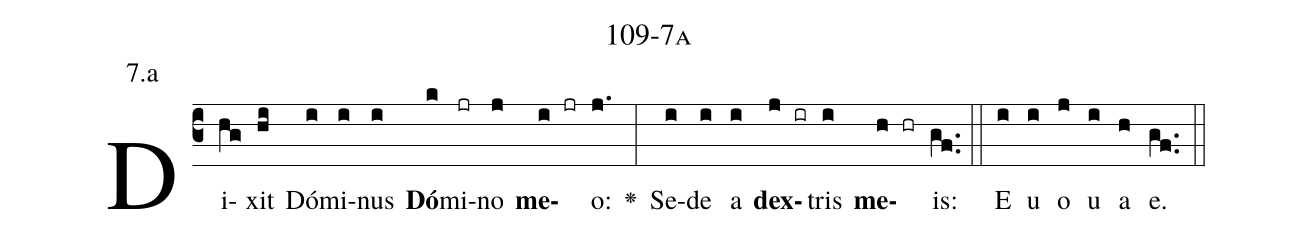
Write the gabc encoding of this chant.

name: 109-7a;
annotation: 7.a;
%%
(c3)Di(hg)xit(hi) Dó(i)mi(i)nus(i) <b>Dó</b>(k)mi(jr)no(j) <b>me</b>(i jr)o:(j.) <v>\greheightstar</v>(:) Se(i)de(i) a(i) <b>dex</b>(j ir)tris(i) <b>me</b>(h hr)is:(gf..) (::) E(i) u(i) o(j) u(i) a(h) e.(gf..) (::)
